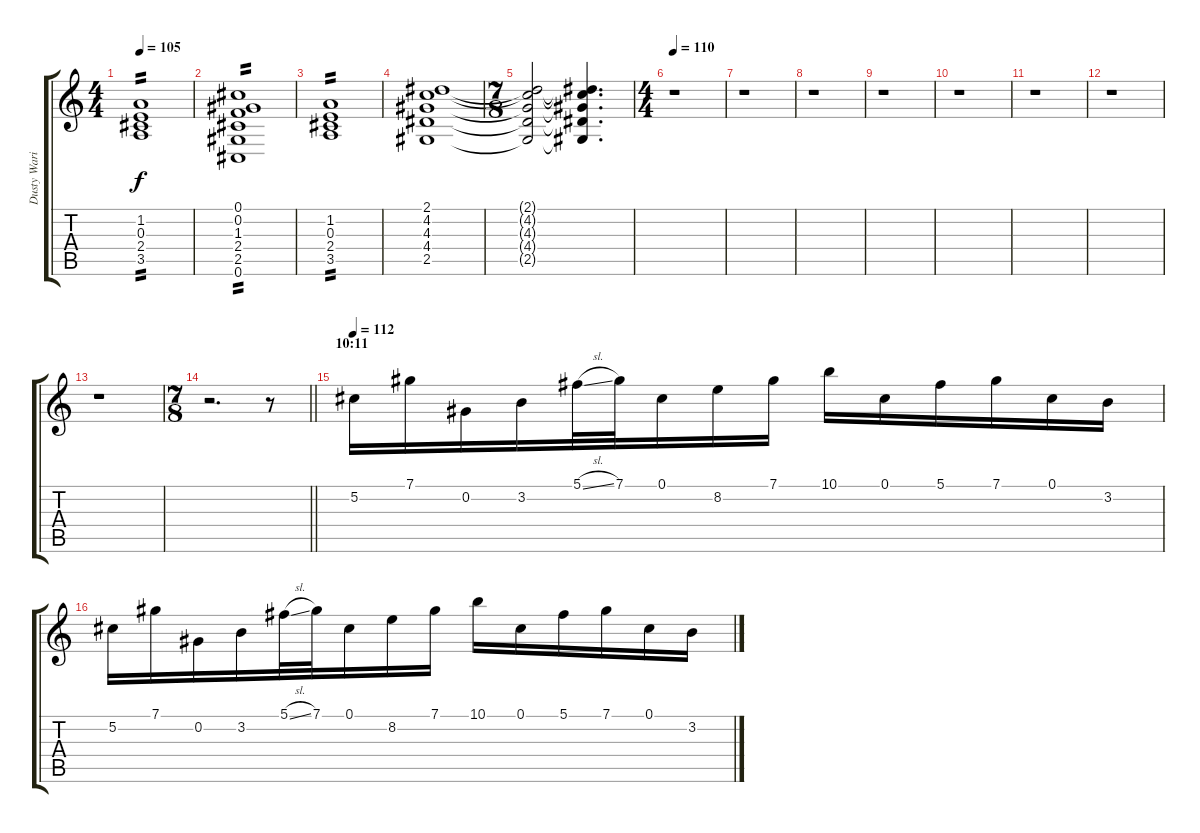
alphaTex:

\track ("Dusty Waring" "Dusty Wari") {instrument distortionguitar}
\staff {score tabs}
\tuning (Db4 Ab3 E3 B2 Gb2 Db2) {hide}
\ts (4 4)
\tempo 105
\clef g2
\ks c
(1.2 0.3 2.4 3.5).1{tp 2 dy f} |
(0.1 0.2 1.3 2.4 2.5 0.6).1{tp 2} |
(1.2 0.3 2.4 3.5).1{tp 2} |
(2.1 4.2 4.3 4.4 2.5).1 |
\ts (7 8)
(2.1{t} 4.2{t} 4.3{t} 4.4{t} 2.5{t}).2 (2.1{t} 4.2{t} 4.3{t} 4.4{t} 2.5{t}).4{d} |
\ts (4 4)
\tempo 110
r.1 |
r.1 |
r.1 |
r.1 |
r.1 |
r.1 |
r.1 |
r.1 |
\ts (7 8)
\barLineRight lightlight
r.2{d} r.8 |
\section ("" "10:11")
\tempo 112
5.2.16{volume 12 balance 5 instrument acousticguitarsteel} 7.1.16 0.2.16 3.2.16 5.1{sl}.32 7.1.32 0.1.16 8.2.16 7.1.16 10.1.16 0.1.16 5.1.16 7.1.16 0.1.16 3.2.16 |
5.2.16 7.1.16 0.2.16 3.2.16 5.1{sl}.32 7.1.32 0.1.16 8.2.16 7.1.16 10.1.16 0.1.16 5.1.16 7.1.16 0.1.16 3.2.16
